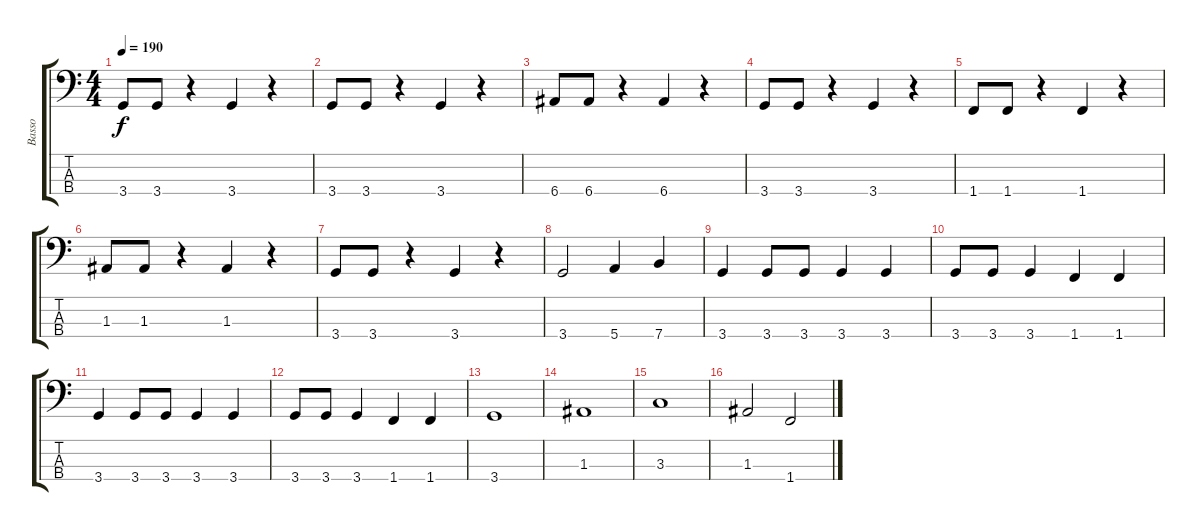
\track ("Basso" "Basso") {instrument electricbasspick}
\staff {score tabs}
\tuning (G2 D2 A1 E1) {hide}
\ts (4 4)
\tempo 190
\clef f4
\ks c
3.4.8{dy f} 3.4.8 r.4 3.4.4 r.4 |
3.4.8 3.4.8 r.4 3.4.4 r.4 |
6.4.8 6.4.8 r.4 6.4.4 r.4 |
3.4.8 3.4.8 r.4 3.4.4 r.4 |
1.4.8 1.4.8 r.4 1.4.4 r.4 |
1.3.8 1.3.8 r.4 1.3.4 r.4 |
3.4.8 3.4.8 r.4 3.4.4 r.4 |
3.4.2 5.4.4 7.4.4 |
3.4.4 3.4.8 3.4.8 3.4.4 3.4.4 |
3.4.8 3.4.8 3.4.4 1.4.4 1.4.4 |
3.4.4 3.4.8 3.4.8 3.4.4 3.4.4 |
3.4.8 3.4.8 3.4.4 1.4.4 1.4.4 |
3.4.1 |
1.3.1 |
3.3.1 |
1.3.2 1.4.2
